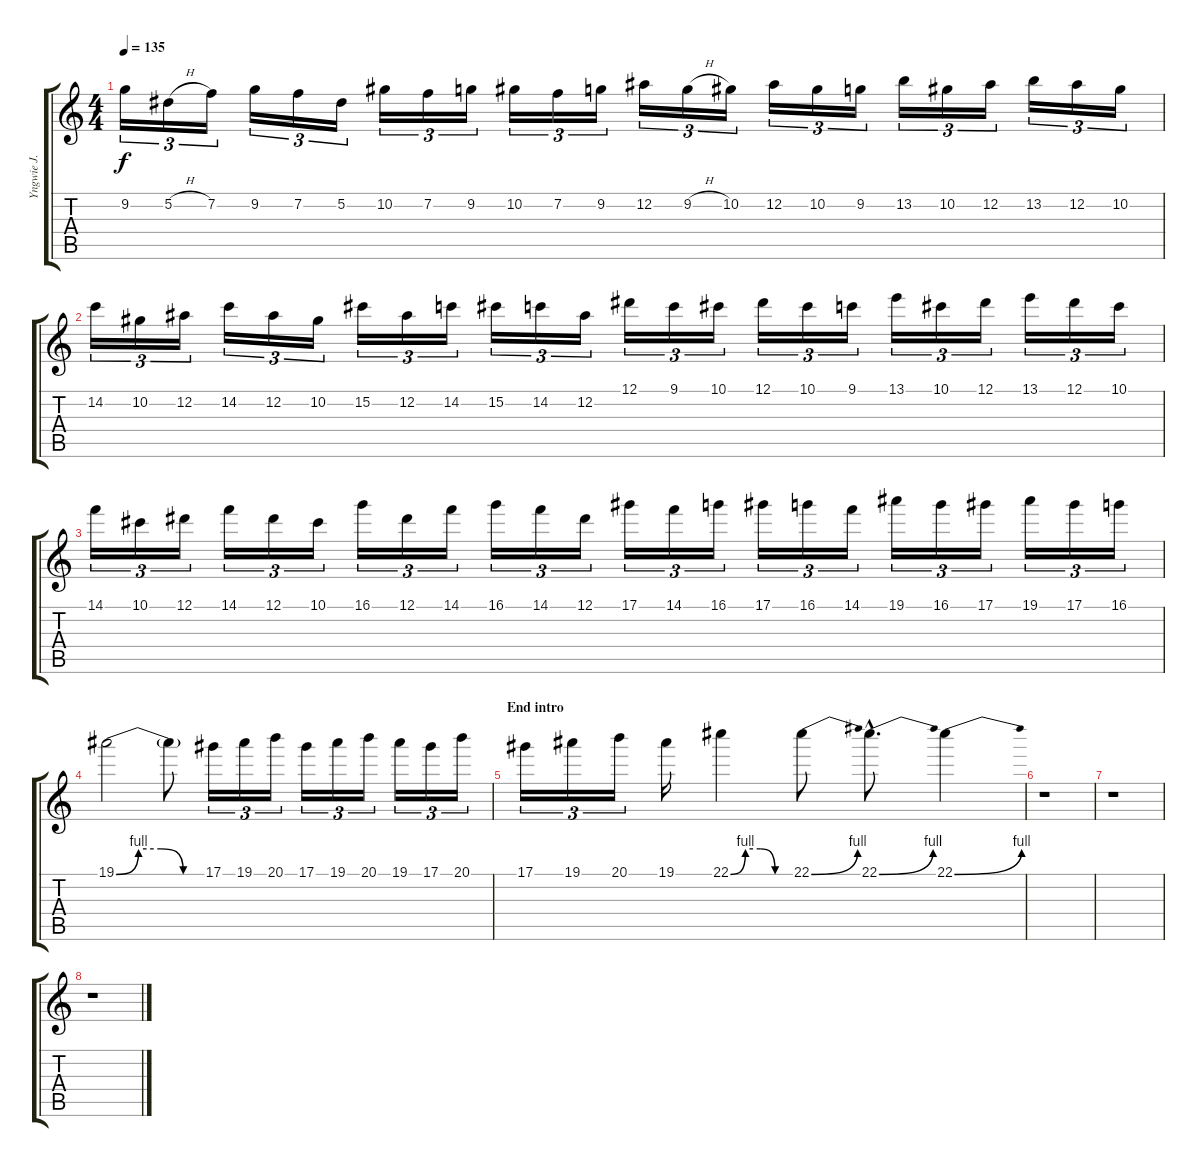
\track ("Yngwie J. Malmsteen" "Yngwie J. ") {instrument overdrivenguitar}
\staff {score tabs}
\tuning (Eb4 Bb3 Gb3 Db3 Ab2 Eb2) {hide}
\ts (4 4)
\tempo 135
\clef g2
\ks c
9.2.16{tu (3 2) dy f} 5.2{h}.16{tu (3 2)} 7.2.16{tu (3 2)} 9.2.16{tu (3 2)} 7.2.16{tu (3 2)} 5.2.16{tu (3 2)} 10.2.16{tu (3 2)} 7.2.16{tu (3 2)} 9.2.16{tu (3 2)} 10.2.16{tu (3 2)} 7.2.16{tu (3 2)} 9.2.16{tu (3 2)} 12.2.16{tu (3 2)} 9.2{h}.16{tu (3 2)} 10.2.16{tu (3 2)} 12.2.16{tu (3 2)} 10.2.16{tu (3 2)} 9.2.16{tu (3 2)} 13.2.16{tu (3 2)} 10.2.16{tu (3 2)} 12.2.16{tu (3 2)} 13.2.16{tu (3 2)} 12.2.16{tu (3 2)} 10.2.16{tu (3 2)} |
14.2.16{tu (3 2)} 10.2.16{tu (3 2)} 12.2.16{tu (3 2)} 14.2.16{tu (3 2)} 12.2.16{tu (3 2)} 10.2.16{tu (3 2)} 15.2.16{tu (3 2)} 12.2.16{tu (3 2)} 14.2.16{tu (3 2)} 15.2.16{tu (3 2)} 14.2.16{tu (3 2)} 12.2.16{tu (3 2)} 12.1.16{tu (3 2)} 9.1.16{tu (3 2)} 10.1.16{tu (3 2)} 12.1.16{tu (3 2)} 10.1.16{tu (3 2)} 9.1.16{tu (3 2)} 13.1.16{tu (3 2)} 10.1.16{tu (3 2)} 12.1.16{tu (3 2)} 13.1.16{tu (3 2)} 12.1.16{tu (3 2)} 10.1.16{tu (3 2)} |
14.1.16{tu (3 2)} 10.1.16{tu (3 2)} 12.1.16{tu (3 2)} 14.1.16{tu (3 2)} 12.1.16{tu (3 2)} 10.1.16{tu (3 2)} 16.1.16{tu (3 2)} 12.1.16{tu (3 2)} 14.1.16{tu (3 2)} 16.1.16{tu (3 2)} 14.1.16{tu (3 2)} 12.1.16{tu (3 2)} 17.1.16{tu (3 2)} 14.1.16{tu (3 2)} 16.1.16{tu (3 2)} 17.1.16{tu (3 2)} 16.1.16{tu (3 2)} 14.1.16{tu (3 2)} 19.1.16{tu (3 2)} 16.1.16{tu (3 2)} 17.1.16{tu (3 2)} 19.1.16{tu (3 2)} 17.1.16{tu (3 2)} 16.1.16{tu (3 2)} |
19.1{be (custom 0 0 15 4 30 4 45 0 60 0)}.2 19.1{t}.8 17.1.16{tu (3 2)} 19.1.16{tu (3 2)} 20.1.16{tu (3 2)} 17.1.16{tu (3 2)} 19.1.16{tu (3 2)} 20.1.16{tu (3 2)} 19.1.16{tu (3 2)} 17.1.16{tu (3 2)} 20.1.16{tu (3 2)} |
\section ("" "End intro")
17.1.16{tu (3 2)} 19.1.16{tu (3 2)} 20.1.16{tu (3 2)} 19.1.16 22.1{be (custom 0 0 15 4 30 4 45 0 60 0)}.4 22.1{be (bend 0 0 60 4)}.8 22.1{be (bend 0 0 60 4) hac}.8{d} 22.1{be (bend 0 0 60 4)}.4 |
r.1 |
r.1 |
r.1
